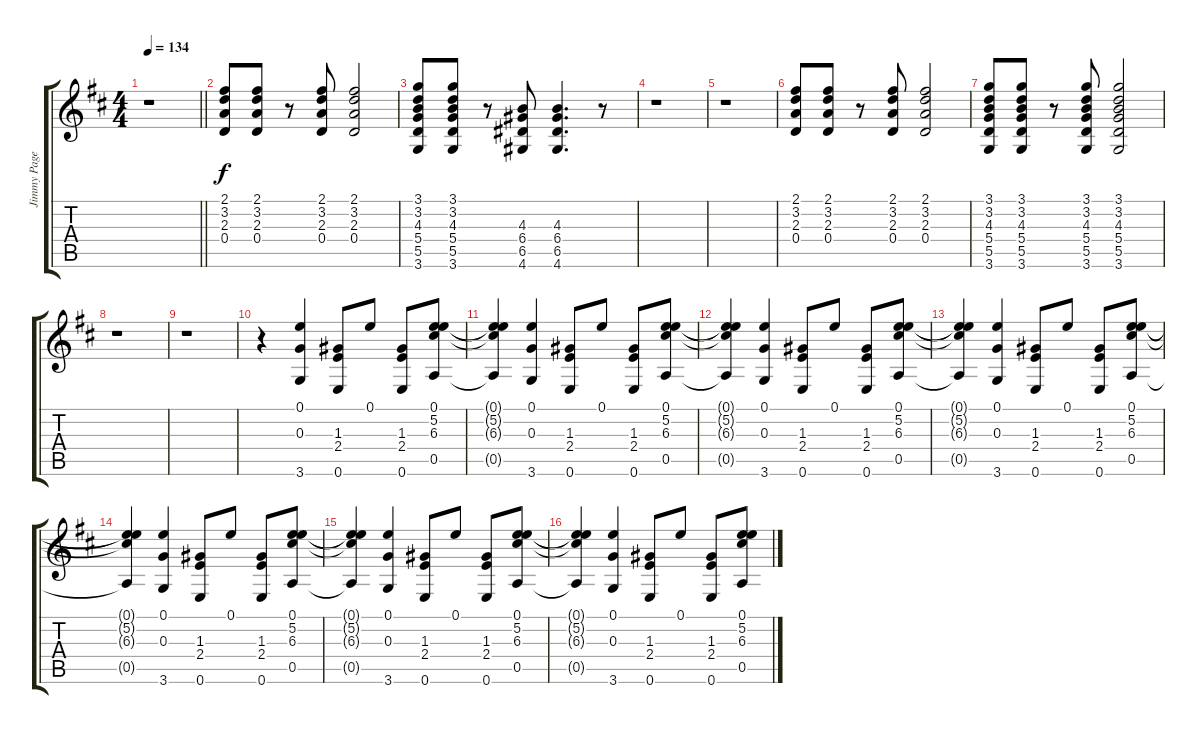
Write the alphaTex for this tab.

\track ("Jimmy Page (Rhythm) " "Jimmy Page") {instrument acousticguitarsteel}
\staff {score tabs}
\tuning (E4 B3 G3 D3 A2 E2) {hide}
\ts (4 4)
\tempo 134
\clef g2
\barLineRight lightlight
\ks d
r.1{dy f} |
(2.1 3.2 2.3 0.4).8 (2.1 3.2 2.3 0.4).8 r.8 (2.1 3.2 2.3 0.4).8 (2.1 3.2 2.3 0.4).2 |
(3.1 3.2 4.3 5.4 5.5 3.6).8 (3.1 3.2 4.3 5.4 5.5 3.6).8 r.8 (4.3 6.4 6.5 4.6).8 (4.3 6.4 6.5 4.6).4{d} r.8 |
r.1 |
r.1 |
(2.1 3.2 2.3 0.4).8 (2.1 3.2 2.3 0.4).8 r.8 (2.1 3.2 2.3 0.4).8 (2.1 3.2 2.3 0.4).2 |
(3.1 3.2 4.3 5.4 5.5 3.6).8 (3.1 3.2 4.3 5.4 5.5 3.6).8 r.8 (3.1 3.2 4.3 5.4 5.5 3.6).8 (3.1 3.2 4.3 5.4 5.5 3.6).2 |
r.1 |
r.1 |
r.4 (0.1 0.3 3.6).4 (1.3 2.4 0.6).8 0.1.8 (1.3 2.4 0.6).8 (0.1 5.2 6.3 0.5).8 |
(0.1{t} 5.2{t} 6.3{t} 0.5{t}).4 (0.1 0.3 3.6).4 (1.3 2.4 0.6).8 0.1.8 (1.3 2.4 0.6).8 (0.1 5.2 6.3 0.5).8 |
(0.1{t} 5.2{t} 6.3{t} 0.5{t}).4 (0.1 0.3 3.6).4 (1.3 2.4 0.6).8 0.1.8 (1.3 2.4 0.6).8 (0.1 5.2 6.3 0.5).8 |
(0.1{t} 5.2{t} 6.3{t} 0.5{t}).4 (0.1 0.3 3.6).4 (1.3 2.4 0.6).8 0.1.8 (1.3 2.4 0.6).8 (0.1 5.2 6.3 0.5).8 |
(0.1{t} 5.2{t} 6.3{t} 0.5{t}).4 (0.1 0.3 3.6).4 (1.3 2.4 0.6).8 0.1.8 (1.3 2.4 0.6).8 (0.1 5.2 6.3 0.5).8 |
(0.1{t} 5.2{t} 6.3{t} 0.5{t}).4 (0.1 0.3 3.6).4 (1.3 2.4 0.6).8 0.1.8 (1.3 2.4 0.6).8 (0.1 5.2 6.3 0.5).8 |
(0.1{t} 5.2{t} 6.3{t} 0.5{t}).4 (0.1 0.3 3.6).4 (1.3 2.4 0.6).8 0.1.8 (1.3 2.4 0.6).8 (0.1 5.2 6.3 0.5).8
